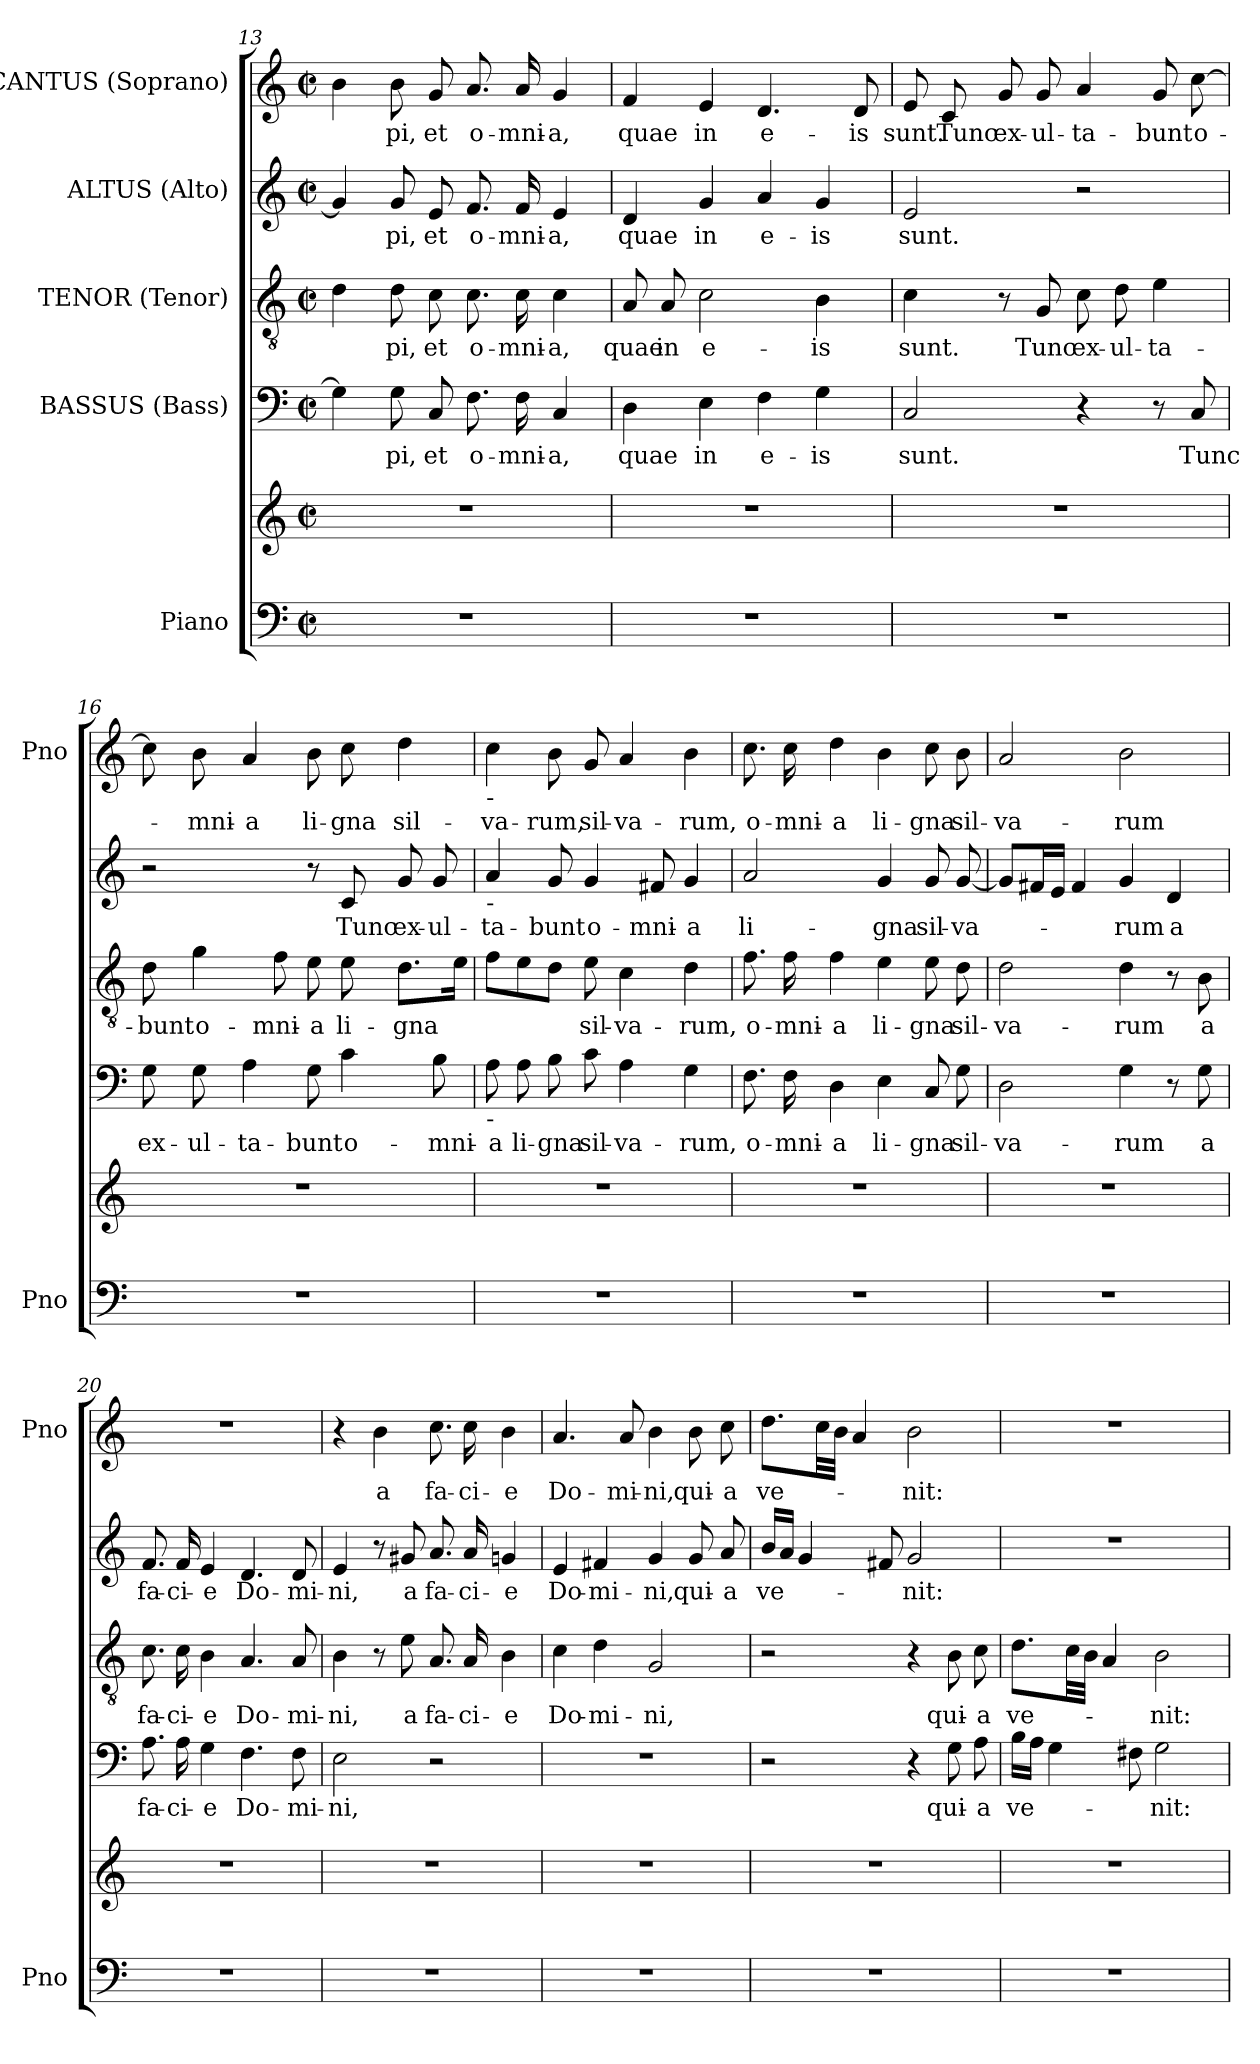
**kern	**kern	**kern	**text	**kern	**text	**kern	**text	**kern	**text
*part5	*part5	*part4	*part4	*part3	*part3	*part2	*part2	*part1	*part1
*staff6	*staff5	*staff4	*staff4	*staff3	*staff3	*staff2	*staff2	*staff1	*staff1
*I"Piano	*	*I"BASSUS (Bass)	*	*I"TENOR (Tenor)	*	*I"ALTUS (Alto)	*	*I"CANTUS (Soprano)	*
*I'Pno	*	*	*	*	*	*	*	*I'Pno	*
!!LO:PB:g=z
*clefF4	*clefG2	*clefF4	*	*clefGv2	*	*clefG2	*	*clefG2	*
*k[]	*k[]	*k[]	*	*k[]	*	*k[]	*	*k[]	*
*C:	*C:	*C:	*	*C:	*	*C:	*	*C:	*
*M2/2	*M2/2	*M2/2	*	*M2/2	*	*M2/2	*	*M2/2	*
*met(c|)	*met(c|)	*met(c|)	*	*met(c|)	*	*met(c|)	*	*met(c|)	*
=13	=13	=13	=13	=13	=13	=13	=13	=13	=13
1r	1r	4G\]	-­	4d\	-­	4g/]	-­	4b\	-­
.	.	8G\	pi,	8d\	pi,	8g/	pi,	8b\	pi,
.	.	8C/	et	8c\	et	8e/	et	8g/	et
.	.	8.F\	o-	8.c\	o-	8.f/	o-	8.a/	o-
.	.	16F\	-mni-	16c\	-mni-	16f/	-mni-	16a/	-mni-
.	.	4C/	-a,	4c\	-a,	4e/	-a,	4g/	-a,
=14	=14	=14	=14	=14	=14	=14	=14	=14	=14
1r	1r	4D\	quae	8A/	quae	4d/	quae	4f/	quae
.	.	.	.	8A/	in	.	.	.	.
.	.	4E\	in	2c\	e-	4g/	in	4e/	in
.	.	4F\	e-	.	.	4a/	e-	4.d/	e-
.	.	4G\	-is	4B\	-is	4g/	-is	.	.
.	.	.	.	.	.	.	.	8d/	-is
=15	=15	=15	=15	=15	=15	=15	=15	=15	=15
1r	1r	2C/	sunt.	4c\	sunt.	2e/	sunt.	8e/	sunt.
.	.	.	.	.	.	.	.	8c/	Tunc
.	.	.	.	8r	.	.	.	8g/	ex-
.	.	.	.	8G/	Tunc	.	.	8g/	-ul-
.	.	4r	.	8c\	ex-	2r	.	4a/	-ta-
.	.	.	.	8d\	-ul-	.	.	.	.
.	.	8r	.	4e\	-ta-	.	.	8g/	-bunt
.	.	8C/	Tunc	.	.	.	.	[8cc\	o-
=16	=16	=16	=16	=16	=16	=16	=16	=16	=16
1r	1r	8G\	ex-	8d\	-bunt	2r	.	8cc\]	.
.	.	8G\	-ul-	4g\	o-	.	.	8b\	-mni-
.	.	4A\	-ta-	.	.	.	.	4a/	-a
.	.	.	.	8f\	-mni-	.	.	.	.
.	.	8G\	-bunt	8e\	-a	8r	.	8b\	li-
.	.	4c\	o-	8e\	li-	8c/	Tunc	8cc\	-gna
.	.	.	.	8.d\L	-gna	8g/	ex-	4dd\	sil-
.	.	8B\	-mni-	.	.	8g/	-ul-	.	.
.	.	.	.	16e\Jk	.	.	.	.	.
!!LO:LB:g=z
=17	=17	=17	=17	=17	=17	=17	=17	=17	=17
!	!	!	!	!	!	!	!	!LO:TX:b:t=-	!
!	!	!	!	!	!	!LO:TX:b:t=-	!	!	!
!	!	!LO:TX:b:t=-	!	!	!	!	!	!	!
1r	1r	8A\	-a	8f\L	.	4a/	-ta-	4cc\	-va-
.	.	8A\	li-	8e\	.	.	.	.	.
.	.	8B\	-gna	8d\J	.	8g/	-bunt	8b\	-rum,
.	.	8c\	sil-	8e\	sil-	4g/	o-	8g/	sil-
.	.	4A\	-va-	4c\	-va-	.	.	4a/	-va-
.	.	.	.	.	.	8f#X/	-mni-	.	.
.	.	4G\	-rum,	4d\	-rum,	4g/	-a	4b\	-rum,
=18	=18	=18	=18	=18	=18	=18	=18	=18	=18
1r	1r	8.F\	o-	8.f\	o-	2a/	li-	8.cc\	o-
.	.	16F\	-mni-	16f\	-mni-	.	.	16cc\	-mni-
.	.	4D\	-a	4f\	-a	.	.	4dd\	-a
.	.	4E\	li-	4e\	li-	4g/	-gna	4b\	li-
.	.	8C/	-gna	8e\	-gna	8g/	sil-	8cc\	-gna
.	.	8G\	sil-	8d\	sil-	[8g/	-va-	8b\	sil-
=19	=19	=19	=19	=19	=19	=19	=19	=19	=19
1r	1r	2D\	-va-	2d\	-va-	8g/L]	.	2a/	-va-
.	.	.	.	.	.	16f#X/L	.	.	.
.	.	.	.	.	.	16e/JJ	.	.	.
.	.	.	.	.	.	4f#/	.	.	.
.	.	4G\	-rum	4d\	-rum	4g/	-rum	2b\	-rum
.	.	8r	.	8r	.	4d/	a	.	.
.	.	8G\	a	8B\	a	.	.	.	.
=20	=20	=20	=20	=20	=20	=20	=20	=20	=20
1r	1r	8.A\	fa-	8.c\	fa-	8.f/	fa-	1r	.
.	.	16A\	-ci-	16c\	-ci-	16f/	-ci-	.	.
.	.	4G\	-e	4B\	-e	4e/	-e	.	.
.	.	4.F\	Do-	4.A/	Do-	4.d/	Do-	.	.
.	.	8F\	-mi-	8A/	-mi-	8d/	-mi-	.	.
=21	=21	=21	=21	=21	=21	=21	=21	=21	=21
1r	1r	2E\	-ni,	4B\	-ni,	4e/	-ni,	4r	.
.	.	.	.	8r	.	8r	.	4b\	a
.	.	.	.	8e\	a	8g#X/	a	.	.
.	.	2r	.	8.A/	fa-	8.a/	fa-	8.cc\	fa-
.	.	.	.	16A/	-ci-	16a/	-ci-	16cc\	-ci-
.	.	.	.	4B\	-e	4gn/	-e	4b\	-e
!!LO:LB:g=z
=22	=22	=22	=22	=22	=22	=22	=22	=22	=22
1r	1r	1r	.	4c\	Do-	4e/	Do-	4.a/	Do-
.	.	.	.	4d\	-mi-	4f#X/	-mi-	.	.
.	.	.	.	.	.	.	.	8a/	-mi-
.	.	.	.	2G/	-ni,	4g/	-ni,	4b\	-ni,
.	.	.	.	.	.	8g/	qui-	8b\	qui-
.	.	.	.	.	.	8a/	-a	8cc\	-a
=23	=23	=23	=23	=23	=23	=23	=23	=23	=23
1r	1r	2r	.	2r	.	16b/LL	ve-	8.dd\L	ve-
.	.	.	.	.	.	16a/JJ	.	.	.
.	.	.	.	.	.	4g/	.	.	.
.	.	.	.	.	.	.	.	32cc\LL	.
.	.	.	.	.	.	.	.	32b\JJJ	.
.	.	.	.	.	.	.	.	4a/	.
.	.	.	.	.	.	8f#X/	.	.	.
.	.	4r	.	4r	.	2g/	-nit:	2b\	-nit:
.	.	8G\	qui-	8B\	qui-	.	.	.	.
.	.	8A\	-a	8c\	-a	.	.	.	.
=24	=24	=24	=24	=24	=24	=24	=24	=24	=24
*	*	*	*	*	*	*	*	*^	*
1r	1r	16B\LL	ve-	8.d\L	ve-	1r	.	1r	2...ryy	.
.	.	16A\JJ	.	.	.	.	.	.	.	.
.	.	4G\	.	.	.	.	.	.	.	.
.	.	.	.	32c\LL	.	.	.	.	.	.
.	.	.	.	32B\JJJ	.	.	.	.	.	.
.	.	.	.	4A/	.	.	.	.	.	.
.	.	8F#X\	.	.	.	.	.	.	.	.
.	.	2G\	-nit:	2B\	-nit:	.	.	.	.	.
.	.	.	.	.	.	.	.	.	16ryy	.
*	*	*	*	*	*	*	*	*v	*v	*
=	=	=	=	=	=	=	=	=	=
*-	*-	*-	*-	*-	*-	*-	*-	*-	*-
